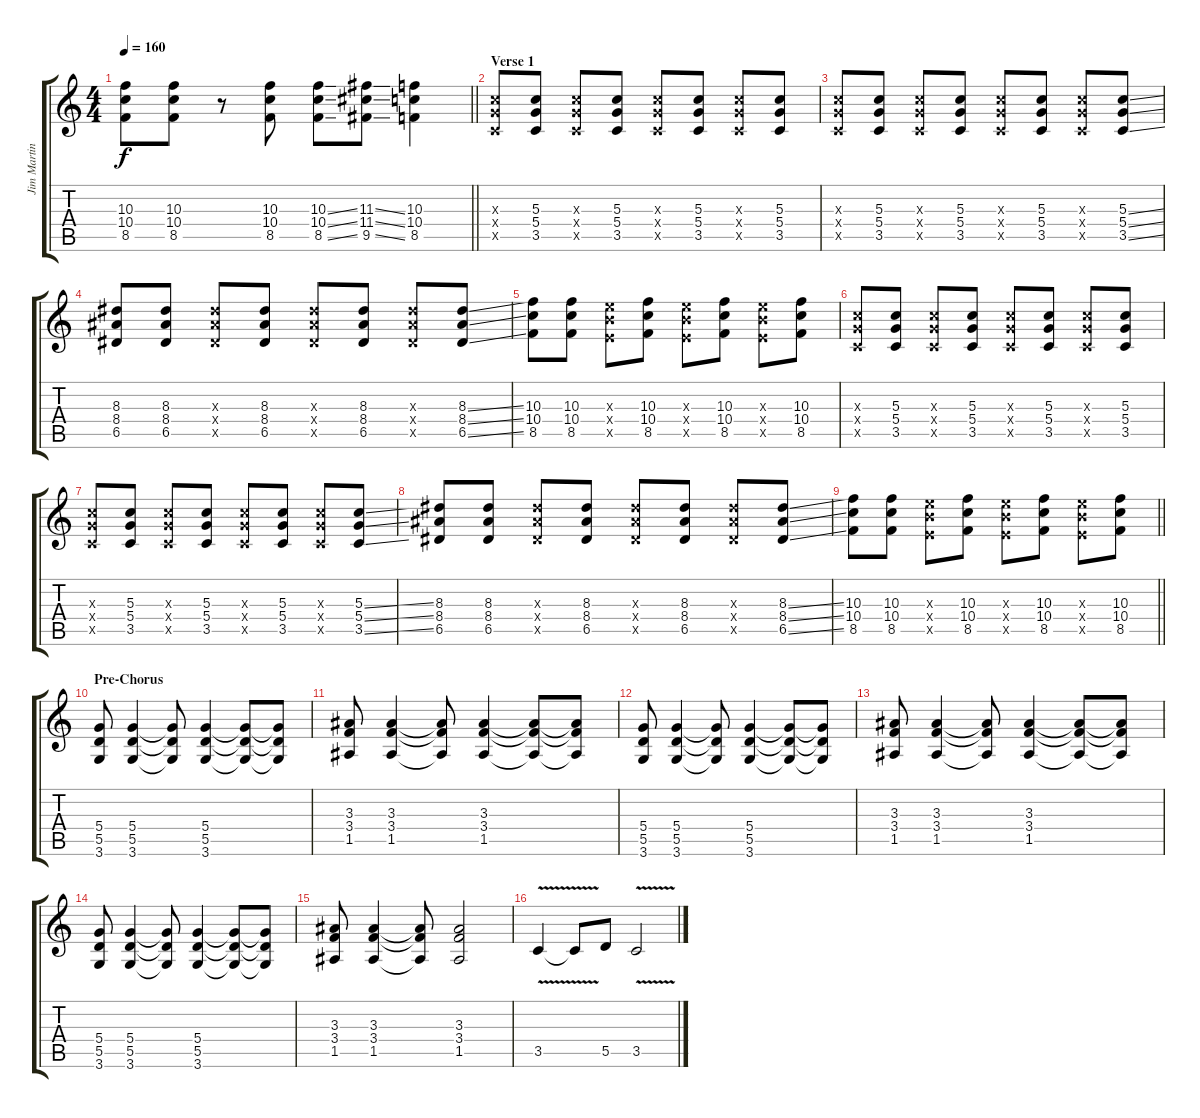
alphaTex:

\track ("Jim Martin - Guitar" "Jim Martin") {instrument distortionguitar}
\staff {score tabs}
\tuning (E4 B3 G3 D3 A2 E2) {hide}
\ts (4 4)
\tempo 160
\clef g2
\barLineRight lightlight
\ks c
(10.3 10.4 8.5).8{dy f} (10.3 10.4 8.5).8 r.8 (10.3 10.4 8.5).8 (10.3{ss} 10.4{ss} 8.5{ss}).8 (11.3{ss} 11.4{ss} 9.5{ss}).8 (10.3 10.4 8.5).4 |
\section ("" "Verse 1")
(5.3{x} 5.4{x} 3.5{x}).8 (5.3 5.4 3.5).8 (5.3{x} 5.4{x} 3.5{x}).8 (5.3 5.4 3.5).8 (5.3{x} 5.4{x} 3.5{x}).8 (5.3 5.4 3.5).8 (5.3{x} 5.4{x} 3.5{x}).8 (5.3 5.4 3.5).8 |
(5.3{x} 5.4{x} 3.5{x}).8 (5.3 5.4 3.5).8 (5.3{x} 5.4{x} 3.5{x}).8 (5.3 5.4 3.5).8 (5.3{x} 5.4{x} 3.5{x}).8 (5.3 5.4 3.5).8 (5.3{x} 5.4{x} 3.5{x}).8 (5.3{ss} 5.4{ss} 3.5{ss}).8 |
(8.3 8.4 6.5).8 (8.3 8.4 6.5).8 (8.3{x} 8.4{x} 6.5{x}).8 (8.3 8.4 6.5).8 (8.3{x} 8.4{x} 6.5{x}).8 (8.3 8.4 6.5).8 (8.3{x} 8.4{x} 6.5{x}).8 (8.3{ss} 8.4{ss} 6.5{ss}).8 |
(10.3 10.4 8.5).8 (10.3 10.4 8.5).8 (9.3{x} 9.4{x} 7.5{x}).8 (10.3 10.4 8.5).8 (9.3{x} 9.4{x} 7.5{x}).8 (10.3 10.4 8.5).8 (9.3{x} 9.4{x} 7.5{x}).8 (10.3 10.4 8.5).8 |
(5.3{x} 5.4{x} 3.5{x}).8 (5.3 5.4 3.5).8 (5.3{x} 5.4{x} 3.5{x}).8 (5.3 5.4 3.5).8 (5.3{x} 5.4{x} 3.5{x}).8 (5.3 5.4 3.5).8 (5.3{x} 5.4{x} 3.5{x}).8 (5.3 5.4 3.5).8 |
(5.3{x} 5.4{x} 3.5{x}).8 (5.3 5.4 3.5).8 (5.3{x} 5.4{x} 3.5{x}).8 (5.3 5.4 3.5).8 (5.3{x} 5.4{x} 3.5{x}).8 (5.3 5.4 3.5).8 (5.3{x} 5.4{x} 3.5{x}).8 (5.3{ss} 5.4{ss} 3.5{ss}).8 |
(8.3 8.4 6.5).8 (8.3 8.4 6.5).8 (8.3{x} 8.4{x} 6.5{x}).8 (8.3 8.4 6.5).8 (8.3{x} 8.4{x} 6.5{x}).8 (8.3 8.4 6.5).8 (8.3{x} 8.4{x} 6.5{x}).8 (8.3{ss} 8.4{ss} 6.5{ss}).8 |
\barLineRight lightlight
(10.3 10.4 8.5).8 (10.3 10.4 8.5).8 (9.3{x} 9.4{x} 7.5{x}).8 (10.3 10.4 8.5).8 (9.3{x} 9.4{x} 7.5{x}).8 (10.3 10.4 8.5).8 (9.3{x} 9.4{x} 7.5{x}).8 (10.3 10.4 8.5).8 |
\section ("" "Pre-Chorus")
(5.4 5.5 3.6).8 (5.4 5.5 3.6).4 (5.4{t} 5.5{t} 3.6{t}).8 (5.4 5.5 3.6).4 (5.4{t} 5.5{t} 3.6{t}).8 (5.4{t} 5.5{t} 3.6{t}).8 |
(3.3 3.4 1.5).8 (3.3 3.4 1.5).4 (3.3{t} 3.4{t} 1.5{t}).8 (3.3 3.4 1.5).4 (3.3{t} 3.4{t} 1.5{t}).8 (3.3{t} 3.4{t} 1.5{t}).8 |
(5.4 5.5 3.6).8 (5.4 5.5 3.6).4 (5.4{t} 5.5{t} 3.6{t}).8 (5.4 5.5 3.6).4 (5.4{t} 5.5{t} 3.6{t}).8 (5.4{t} 5.5{t} 3.6{t}).8 |
(3.3 3.4 1.5).8 (3.3 3.4 1.5).4 (3.3{t} 3.4{t} 1.5{t}).8 (3.3 3.4 1.5).4 (3.3{t} 3.4{t} 1.5{t}).8 (3.3{t} 3.4{t} 1.5{t}).8 |
(5.4 5.5 3.6).8 (5.4 5.5 3.6).4 (5.4{t} 5.5{t} 3.6{t}).8 (5.4 5.5 3.6).4 (5.4{t} 5.5{t} 3.6{t}).8 (5.4{t} 5.5{t} 3.6{t}).8 |
(3.3 3.4 1.5).8 (3.3 3.4 1.5).4 (3.3{t} 3.4{t} 1.5{t}).8 (3.3 3.4 1.5).2 |
3.5{v}.4 3.5{t}.8 5.5.8 3.5{v}.2
